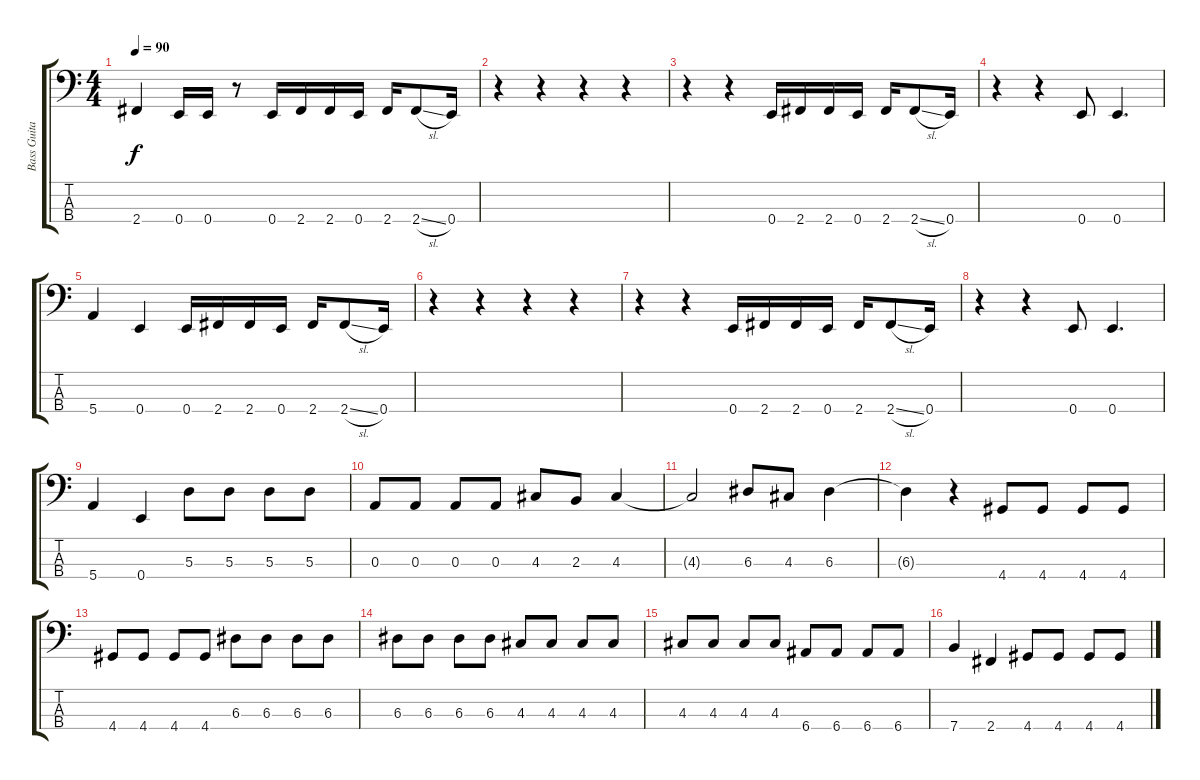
\track ("Bass Guitar" "Bass Guita") {instrument electricbasspick}
\staff {score tabs}
\tuning (G2 D2 A1 E1) {hide}
\ts (4 4)
\tempo 90
\clef f4
\ks c
2.4.4{dy f} 0.4.16 0.4.16 r.8 0.4.16 2.4.16 2.4.16 0.4.16 2.4.16 2.4{sl}.8 0.4.16 |
r.4 r.4 r.4 r.4 |
r.4 r.4 0.4.16 2.4.16 2.4.16 0.4.16 2.4.16 2.4{sl}.8 0.4.16 |
r.4 r.4 0.4.8 0.4.4{d} |
5.4.4 0.4.4 0.4.16 2.4.16 2.4.16 0.4.16 2.4.16 2.4{sl}.8 0.4.16 |
r.4 r.4 r.4 r.4 |
r.4 r.4 0.4.16 2.4.16 2.4.16 0.4.16 2.4.16 2.4{sl}.8 0.4.16 |
r.4 r.4 0.4.8 0.4.4{d} |
5.4.4 0.4.4 5.3.8 5.3.8 5.3.8 5.3.8 |
0.3.8 0.3.8 0.3.8 0.3.8 4.3.8 2.3.8 4.3.4 |
4.3{t}.2 6.3.8 4.3.8 6.3.4 |
6.3{t}.4 r.4 4.4.8 4.4.8 4.4.8 4.4.8 |
4.4.8 4.4.8 4.4.8 4.4.8 6.3.8 6.3.8 6.3.8 6.3.8 |
6.3.8 6.3.8 6.3.8 6.3.8 4.3.8 4.3.8 4.3.8 4.3.8 |
4.3.8 4.3.8 4.3.8 4.3.8 6.4.8 6.4.8 6.4.8 6.4.8 |
7.4.4 2.4.4 4.4.8 4.4.8 4.4.8 4.4.8
